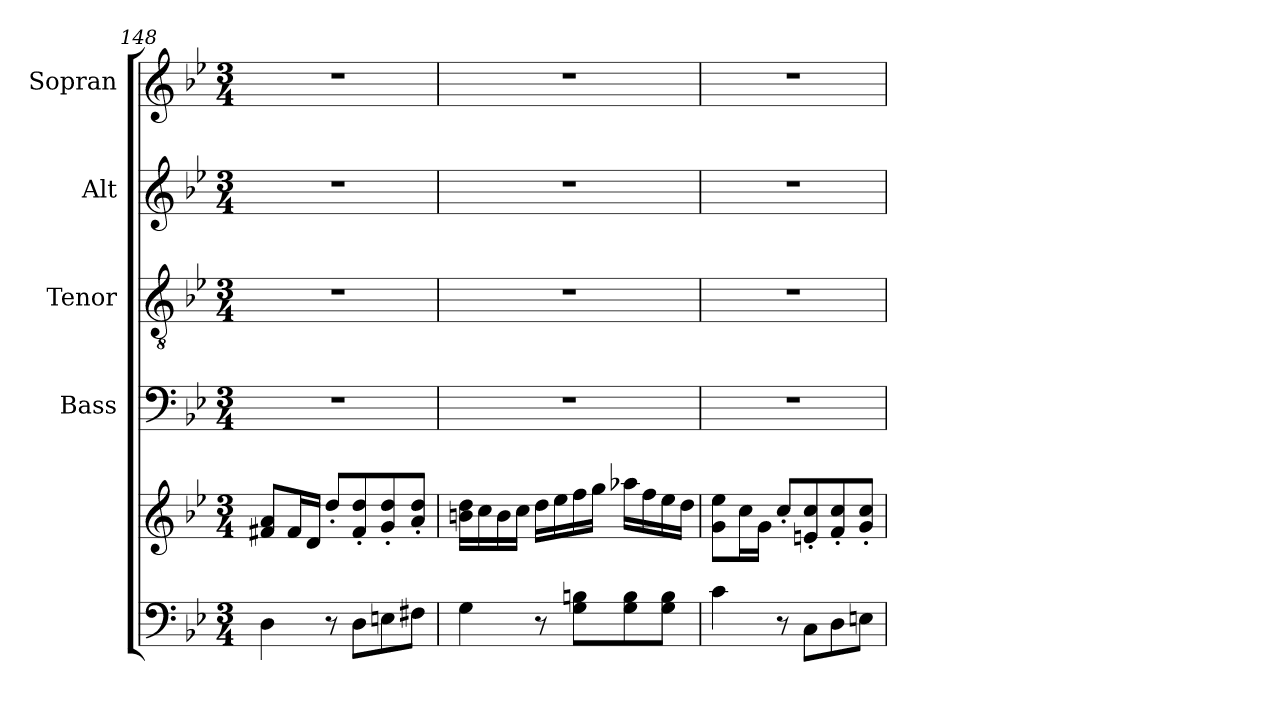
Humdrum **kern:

**kern	**kern	**kern	**kern	**kern	**kern
*part5	*part5	*part4	*part3	*part2	*part1
*staff6	*staff5	*staff4	*staff3	*staff2	*staff1
*	*	*I"Bass	*I"Tenor	*I"Alt	*I"Sopran
*	*	*I'B.	*I'T.	*I'A.	*I'S.
*clefF4	*clefG2	*clefF4	*clefGv2	*clefG2	*clefG2
*k[b-e-]	*k[b-e-]	*k[b-e-]	*k[b-e-]	*k[b-e-]	*k[b-e-]
*B-:	*B-:	*B-:	*B-:	*B-:	*B-:
*M3/4	*M3/4	*M3/4	*M3/4	*M3/4	*M3/4
=148	=148	=148	=148	=148	=148
4D\	8f#X/ 8a/L	2.r	2.r	2.r	2.r
.	16f#/L	.	.	.	.
.	16d/JJ	.	.	.	.
8r	8dd'</L	.	.	.	.
8D\L	8f#/'< 8dd/'<	.	.	.	.
8En\	8g/'< 8dd/'<	.	.	.	.
8F#X\J	8a/'< 8dd/'<J	.	.	.	.
=149	=149	=149	=149	=149	=149
4G\	16bn\ 16dd\LL	2.r	2.r	2.r	2.r
.	16cc\	.	.	.	.
.	16b\	.	.	.	.
.	16cc\JJ	.	.	.	.
8r	16dd\LL	.	.	.	.
.	16ee-\	.	.	.	.
8G\ 8Bn\L	16ff\	.	.	.	.
.	16gg\JJ	.	.	.	.
8G\ 8B\	16aa-X\LL	.	.	.	.
.	16ff\	.	.	.	.
8G\ 8B\J	16ee-\	.	.	.	.
.	16dd\JJ	.	.	.	.
!!LO:PB:g=z
=150	=150	=150	=150	=150	=150
4c\	8g\ 8ee-\L	2.r	2.r	2.r	2.r
.	16cc\L	.	.	.	.
.	16g\JJ	.	.	.	.
8r	8cc'</L	.	.	.	.
8C\L	8en/'< 8cc/'<	.	.	.	.
8D\	8f/'< 8cc/'<	.	.	.	.
8En\J	8g/'< 8cc/'<J	.	.	.	.
=	=	=	=	=	=
*-	*-	*-	*-	*-	*-
